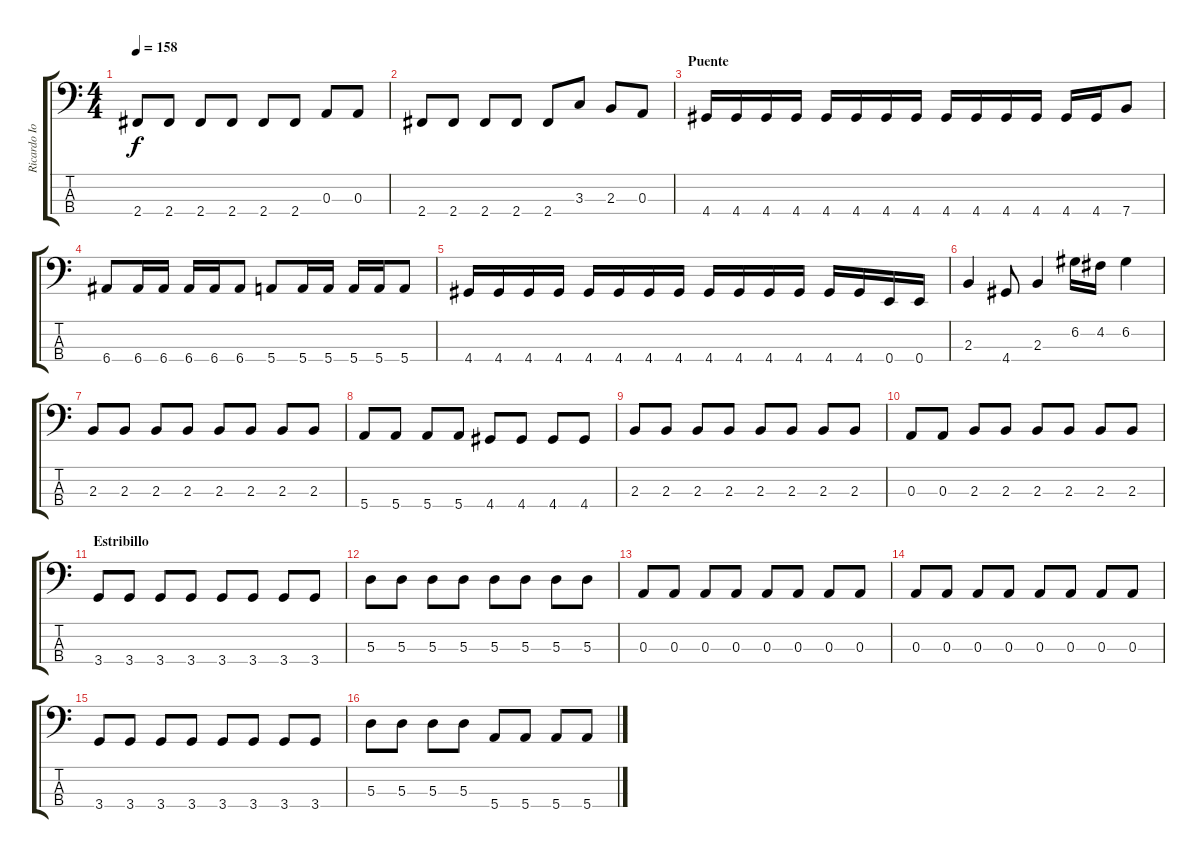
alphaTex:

\track ("Ricardo Iorio (bajo)" "Ricardo Io") {instrument electricbassfinger}
\staff {score tabs}
\tuning (G2 D2 A1 E1) {hide}
\ts (4 4)
\tempo 158
\clef f4
\ks c
2.4.8{dy f} 2.4.8 2.4.8 2.4.8 2.4.8 2.4.8 0.3.8 0.3.8 |
2.4.8 2.4.8 2.4.8 2.4.8 2.4.8 3.3.8 2.3.8 0.3.8 |
\section ("" "Puente")
4.4.16 4.4.16 4.4.16 4.4.16 4.4.16 4.4.16 4.4.16 4.4.16 4.4.16 4.4.16 4.4.16 4.4.16 4.4.16 4.4.16 7.4.8 |
6.4.8 6.4.16 6.4.16 6.4.16 6.4.16 6.4.8 5.4.8 5.4.16 5.4.16 5.4.16 5.4.16 5.4.8 |
4.4.16 4.4.16 4.4.16 4.4.16 4.4.16 4.4.16 4.4.16 4.4.16 4.4.16 4.4.16 4.4.16 4.4.16 4.4.16 4.4.16 0.4.16 0.4.16 |
2.3.4 4.4.8 2.3.4 6.2.16 4.2.16 6.2.4 |
2.3.8 2.3.8 2.3.8 2.3.8 2.3.8 2.3.8 2.3.8 2.3.8 |
5.4.8 5.4.8 5.4.8 5.4.8 4.4.8 4.4.8 4.4.8 4.4.8 |
2.3.8 2.3.8 2.3.8 2.3.8 2.3.8 2.3.8 2.3.8 2.3.8 |
0.3.8 0.3.8 2.3.8 2.3.8 2.3.8 2.3.8 2.3.8 2.3.8 |
\section ("" "Estribillo")
3.4.8 3.4.8 3.4.8 3.4.8 3.4.8 3.4.8 3.4.8 3.4.8 |
5.3.8 5.3.8 5.3.8 5.3.8 5.3.8 5.3.8 5.3.8 5.3.8 |
0.3.8 0.3.8 0.3.8 0.3.8 0.3.8 0.3.8 0.3.8 0.3.8 |
0.3.8 0.3.8 0.3.8 0.3.8 0.3.8 0.3.8 0.3.8 0.3.8 |
3.4.8 3.4.8 3.4.8 3.4.8 3.4.8 3.4.8 3.4.8 3.4.8 |
5.3.8 5.3.8 5.3.8 5.3.8 5.4.8 5.4.8 5.4.8 5.4.8
